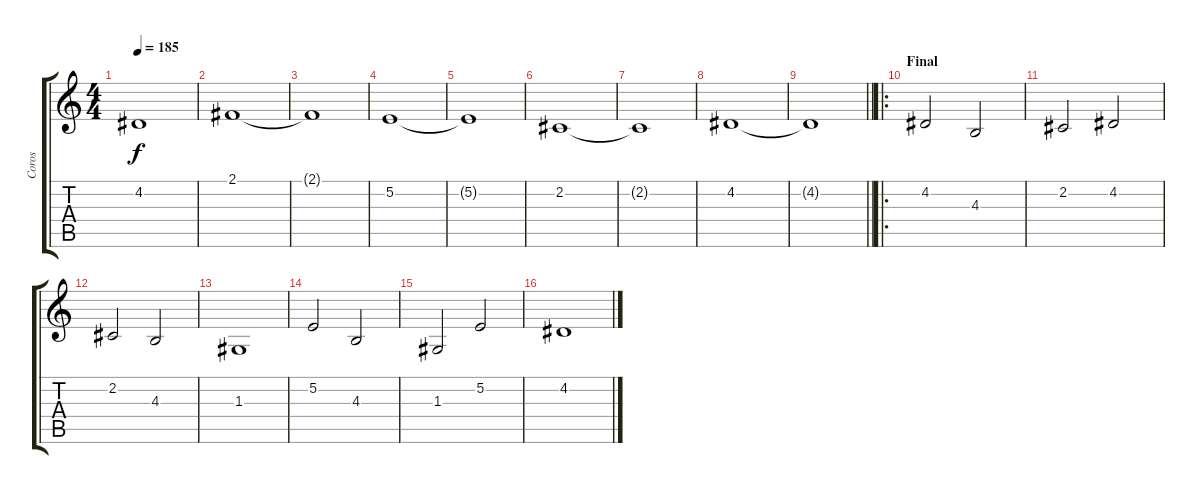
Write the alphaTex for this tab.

\track ("Coros" "Coros") {instrument stringensemble1}
\staff {score tabs}
\tuning (E4 B3 G3 D3 A2 E2) {hide}
\ts (4 4)
\tempo 185
\clef g2
\ks c
4.2{t}.1{dy f} |
2.1.1 |
2.1{t}.1 |
5.2.1 |
5.2{t}.1 |
2.2.1 |
2.2{t}.1 |
4.2.1 |
\barLineRight lightlight
4.2{t}.1 |
\ro
\section ("" "Final")
4.2.2 4.3.2 |
2.2.2 4.2.2 |
2.2.2 4.3.2 |
1.3.1 |
5.2.2 4.3.2 |
1.3.2 5.2.2 |
4.2.1
